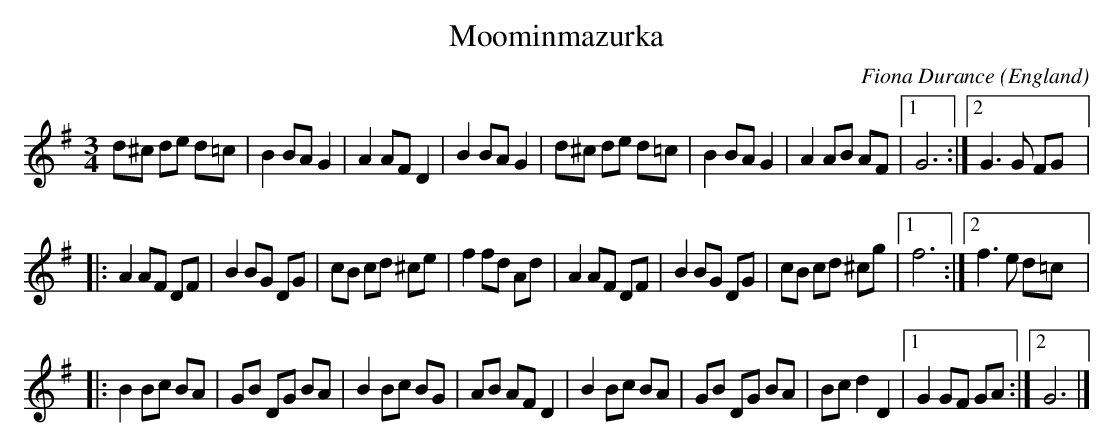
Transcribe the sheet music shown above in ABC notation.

X:1
T:Moominmazurka
C:Fiona Durance
M:3/4
O:England
K:G major
d^c de d=c | B2 BA G2 | A2 AF D2 | B2 BA G2 |\
d^c de d=c | B2 BA G2 | A2 AB AF |1 G6 :|2 G3G FG |:
A2 AF DF | B2 BG DG | cB cd ^ce | f2 fd Ad |\
A2 AF DF | B2 BG DG | cB cd ^cg |1 f6 :|2 f3 e d=c |:
B2 Bc BA | GB DG BA | B2 Bc BG | AB AF D2 |\
B2 Bc BA | GB DG BA | Bc d2 D2 |1 G2 GF GA :|2 G6 |]
